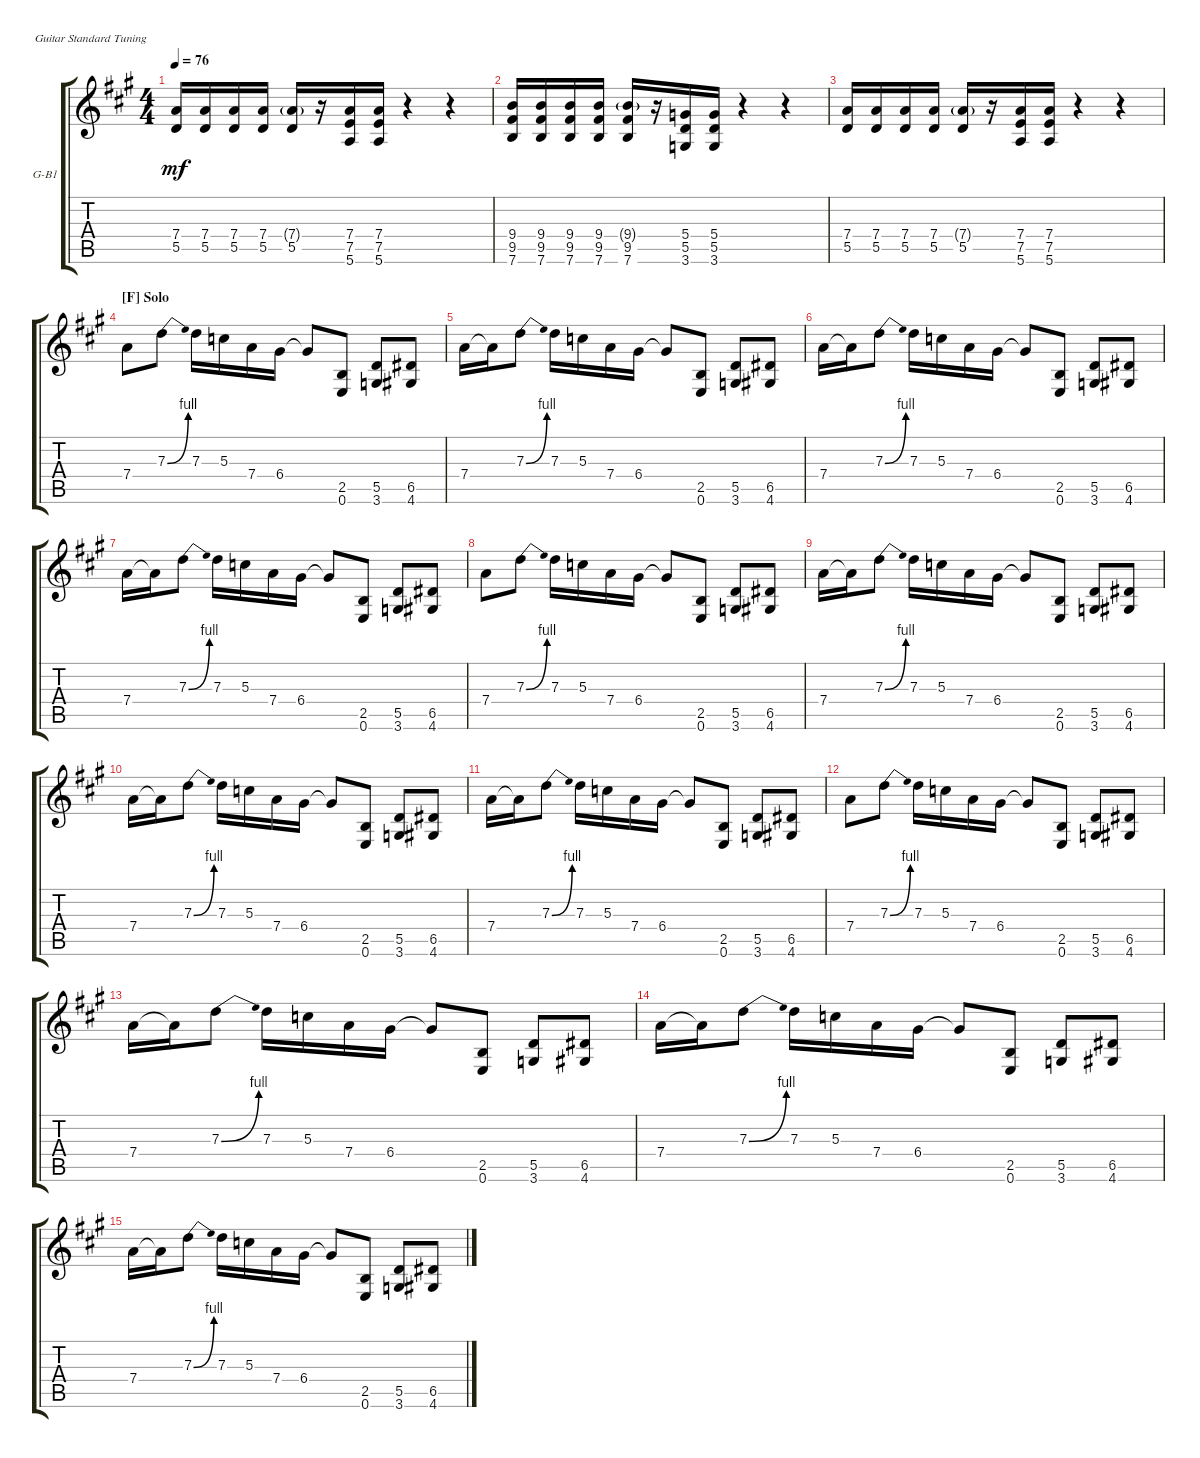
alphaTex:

\defaultSystemsLayout 4
\bracketExtendMode groupsimilarinstruments
\firstSystemTrackNameOrientation horizontal
\otherSystemsTrackNameOrientation horizontal
\track ("Guitar Base" "G-B1") {instrument acousticguitarsteel}
\staff {score tabs}
\tuning (E4 B3 G3 D3 A2 E2)
\ts (4 4)
\tempo 76
\clef g2
\scale
0.929382
\ks a
(5.5 7.4).16{dy mf} (5.5 7.4).16 (5.5 7.4).16 (5.5 7.4).16 (7.4{g} 5.5).16 r.16 (5.6 7.5 7.4).16 (5.6 7.5 7.4).16 r.4 r.4 |
(7.6 9.5 9.4).16 (7.6 9.5 9.4).16 (7.6 9.5 9.4).16 (7.6 9.5 9.4).16 (9.4{g} 9.5 7.6).16 r.16 (3.6 5.5 5.4).16 (3.6 5.5 5.4).16 r.4 r.4 |
(5.5 7.4).16 (5.5 7.4).16 (5.5 7.4).16 (5.5 7.4).16 (7.4{g} 5.5).16 r.16 (5.6 7.5 7.4).16 (5.6 7.5 7.4).16 r.4 r.4 |
\section ("F" "Solo")
7.4.8 7.3{be (bend 0 0 15 4)}.8 7.3.16 5.3.16 7.4.16 6.4.16 6.4{t}.8 (0.6 2.5).8 (3.6 5.5).8 (6.5 4.6).8 |
7.4.16 7.4{t}.16 7.3{be (bend 0 0 15 4)}.8 7.3.16 5.3.16 7.4.16 6.4.16 6.4{t}.8 (0.6 2.5).8 (3.6 5.5).8 (6.5 4.6).8 |
7.4.16 7.4{t}.16 7.3{be (bend 0 0 15 4)}.8 7.3.16 5.3.16 7.4.16 6.4.16 6.4{t}.8 (0.6 2.5).8 (3.6 5.5).8 (6.5 4.6).8 |
7.4.16 7.4{t}.16 7.3{be (bend 0 0 15 4)}.8 7.3.16 5.3.16 7.4.16 6.4.16 6.4{t}.8 (0.6 2.5).8 (3.6 5.5).8 (6.5 4.6).8 |
\scale
1.10088 7.4.8 7.3{be (bend 0 0 15 4)}.8 7.3.16 5.3.16 7.4.16 6.4.16 6.4{t}.8 (0.6 2.5).8 (3.6 5.5).8 (6.5 4.6).8 |
\scale
0.899117 7.4.16 7.4{t}.16 7.3{be (bend 0 0 15 4)}.8 7.3.16 5.3.16 7.4.16 6.4.16 6.4{t}.8 (0.6 2.5).8 (3.6 5.5).8 (6.5 4.6).8 |
\scale
1.07062 7.4.16 7.4{t}.16 7.3{be (bend 0 0 15 4)}.8 7.3.16 5.3.16 7.4.16 6.4.16 6.4{t}.8 (0.6 2.5).8 (3.6 5.5).8 (6.5 4.6).8 |
\scale
0.929382 7.4.16 7.4{t}.16 7.3{be (bend 0 0 15 4)}.8 7.3.16 5.3.16 7.4.16 6.4.16 6.4{t}.8 (0.6 2.5).8 (3.6 5.5).8 (6.5 4.6).8 |
\scale
1.07062 7.4.8 7.3{be (bend 0 0 15 4)}.8 7.3.16 5.3.16 7.4.16 6.4.16 6.4{t}.8 (0.6 2.5).8 (3.6 5.5).8 (6.5 4.6).8 |
\scale
0.929382 7.4.16 7.4{t}.16 7.3{be (bend 0 0 15 4)}.8 7.3.16 5.3.16 7.4.16 6.4.16 6.4{t}.8 (0.6 2.5).8 (3.6 5.5).8 (6.5 4.6).8 |
\scale
1.07062 7.4.16 7.4{t}.16 7.3{be (bend 0 0 15 4)}.8 7.3.16 5.3.16 7.4.16 6.4.16 6.4{t}.8 (0.6 2.5).8 (3.6 5.5).8 (6.5 4.6).8 |
\scale
0.929382 7.4.16 7.4{t}.16 7.3{be (bend 0 0 15 4)}.8 7.3.16 5.3.16 7.4.16 6.4.16 6.4{t}.8 (0.6 2.5).8 (3.6 5.5).8 (6.5 4.6).8
